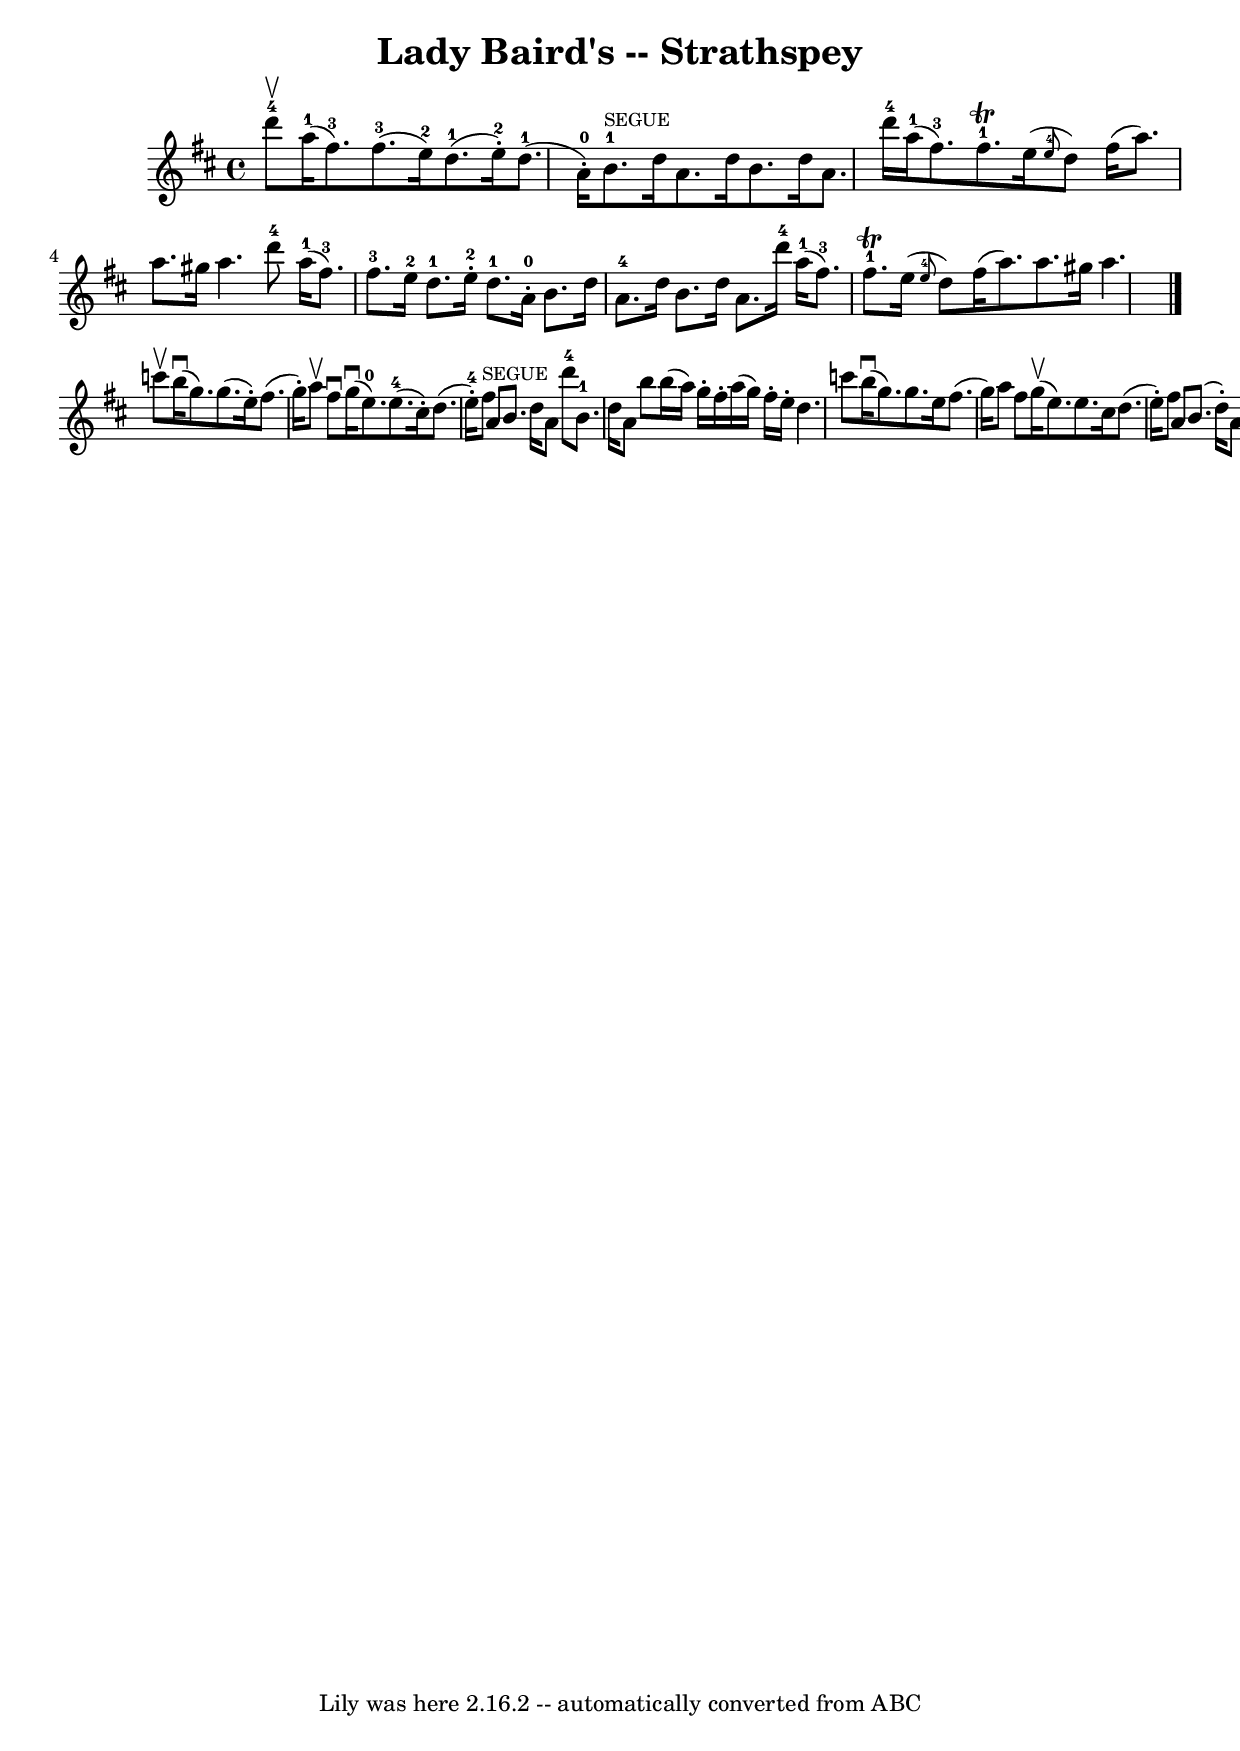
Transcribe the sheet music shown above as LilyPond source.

\version "2.16.2"
\include "Mammoth.ily"
\header {
  %% book = "Ryan's Mammoth Collection"
  crossRefNumber = "1"
  footnotes = "\\\\161 961"
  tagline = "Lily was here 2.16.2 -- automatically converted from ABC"
  title = "Lady Baird's -- Strathspey"

}
voicedefault =  {


  \override Staff.TimeSignature #'style = #'C
  \time 4/4 
  \key d \major
  d'''8-4^\upbow |
  a''16-1(
  fis''8.-3) fis''8.-3(e''16-2) d''8.-1(e''16-2-.) d''8.-1(a'16-0-.)   |
  b'8.-1^\segue   
  d''16 a'8. d''16 b'8. d''16 a'8. d'''16-4   |
  
  a''16-1(fis''8.-3) fis''8.-1^\trill e''16 (\grace {    
    e''8-4 
  } d''8) fis''16 (a''8.) a''8. gis''16 a''4.    
  d'''8-4   |
  a''16-1(fis''8.-3) fis''8.-3   
  e''16-2 d''8.-1 e''16-2-. d''8.-1 a'16-0-.    |
  b'8. d''16 a'8.-4 d''16 b'8. d''16 a'8.    
  d'''16-4   |
  a''16-1(fis''8.-3) fis''8.-1^\trill e''16 (\grace { e''8-4 
			  } d''8) fis''16 (
  a''8.) a''8. gis''16 a''4.    \bar "|." c'''8^\upbow |
  
  b''16^\downbow(g''8.) g''8. (e''16-.) fis''8. (g''16-.) a''8^\upbow fis''8^\downbow   |
  g''16^\downbow(e''8.-0) e''8.-4(cis''16-.) d''8. (e''16-4-.) fis''8^\segue a'8    |
  b'8. d''16 a'8 d'''8-4 b'8.-1 
  d''16 a'8 b''8    |
  b''16 (a''16) g''16-. fis''16-. a''16 (g''16) fis''16-. e''16-. d''4. c'''8    |
  
  b''16^\downbow(g''8.) g''8. e''16 fis''8. (g''16) a''8 
  fis''8    |
  g''16^\upbow(e''8.) e''8. cis''16 d''8. (e''16-.) fis''8 a'8    |
  b'8. (d''16-.) a'8    
  d'''8-4 b'8.^\upbow(d''16-.) a'8 b''8    |
  b''16 (
  a''16) g''16-. fis''16-. a''16 (g''16) fis''16-. e''16-. d''4.    \bar "|."   

}

\score{
  <<

    \context Staff="default"
    {
      \voicedefault 
      
    }

  >>
  \layout {
    
  }
  \midi {
  }

}
